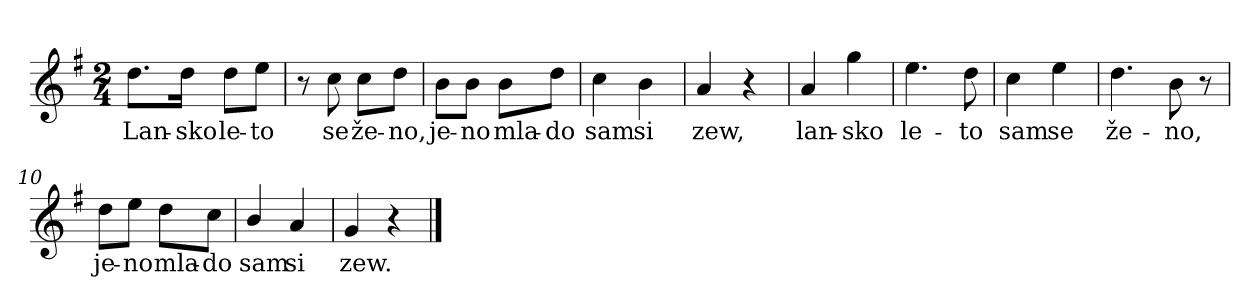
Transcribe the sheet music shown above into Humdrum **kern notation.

**kern	**text
*part1	*part1
*staff1	*staff1
*clefG2	*
*k[f#]	*
*G:	*
*M2/4	*
*MM88	*
=1	=1
!	!LO:LY:b
8.dd\L	Lan-
!	!LO:LY:b
16dd\Jk	-sko
!	!LO:LY:b
8dd\L	le-
!	!LO:LY:b
8ee\J	-to
=2	=2
8r	.
!	!LO:LY:b
8cc\	se
!	!LO:LY:b
8cc\L	že-
!	!LO:LY:b
8dd\J	-no,
=3	=3
!	!LO:LY:b
8b\L	je-
!	!LO:LY:b
8b\J	-no
!	!LO:LY:b
8b\L	mla-
!	!LO:LY:b
8dd\J	-do
=4	=4
!	!LO:LY:b
4cc\	sam
!	!LO:LY:b
4b\	si
=5	=5
!	!LO:LY:b
4a/	zew,
4r	.
!!LO:LB:g=z
=6	=6
!	!LO:LY:b
4a/	lan-
!	!LO:LY:b
4gg\	-sko
=7	=7
!	!LO:LY:b
4.ee\	le-
!	!LO:LY:b
8dd\	-to
=8	=8
!	!LO:LY:b
4cc\	sam
!	!LO:LY:b
4ee\	se
=9	=9
!	!LO:LY:b
4.dd\	že-
!	!LO:LY:b
8b\	-no,
8r	.
=10	=10
!	!LO:LY:b
8dd\L	je-
!	!LO:LY:b
8ee\J	-no
!	!LO:LY:b
8dd\L	mla-
!	!LO:LY:b
8cc\J	-do
=11	=11
!	!LO:LY:b
4b/	sam
!	!LO:LY:b
4a/	si
=12	=12
!	!LO:LY:b
4g/	zew.
4r	.
==	==
*-	*-
